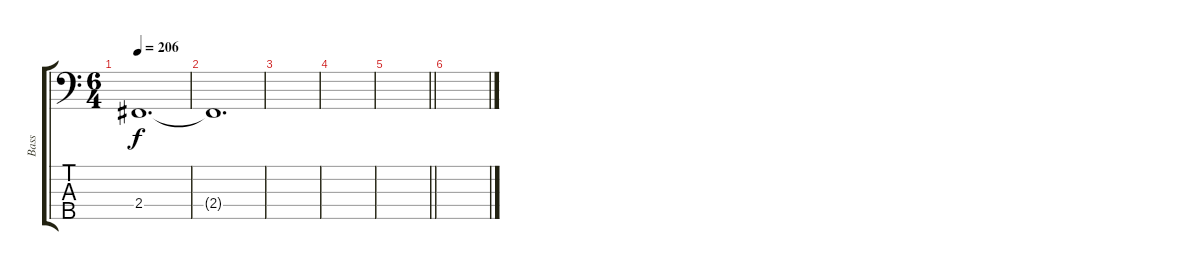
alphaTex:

\track ("Bass" "Bass") {instrument electricbassfinger}
\staff {score tabs}
\tuning (G2 D2 A1 E1 A0) {hide}
\ts (6 4)
\tempo 206
\clef f4
\ks c
2.4{t}.1{d dy f volume 0} |
2.4{t}.1{d} |
|
|
\barLineRight lightlight
|
\section ("" "")
